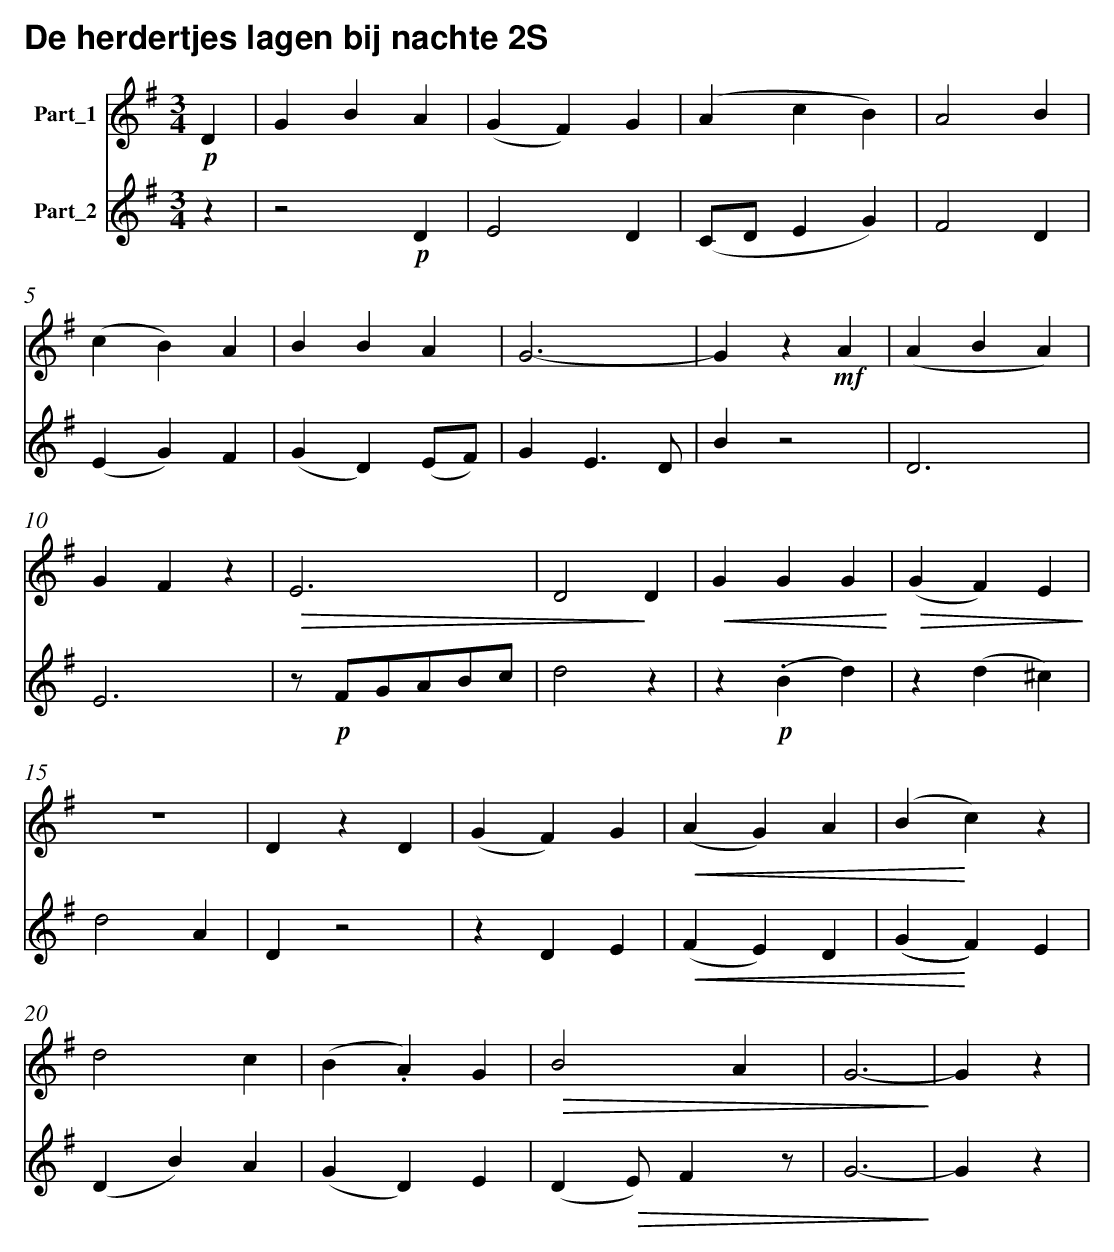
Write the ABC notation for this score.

X:1
T:De herdertjes lagen bij nachte 2S
%%score 1 2
L:1/4
M:3/4
K:G
V:1 treble nm="Part_1"
V:2 treble nm="Part_2"
V:1
!p! D | G B A | (G F) G | (A c B) | A2 B |$[K:G] (c B) A | B B A | G3- | G z!mf! A | (A B A) |$
G F z |!>(! E3 | D2!>)! D |!<(! G G G!<)! |!>(! (G F) E!>)! |$ z3 | D z D | (G F) G |
!<(! (A G) A | (B!<)! c) z |$ d2 c | (B .A) G |!>(! B2 A | G3-!>)! | G z |
V:2
z | z2!p! D | E2 D | (C/D/ E G) | F2 D |$ (E G) F | (G D) (E/F/) | G E3/2 D/ | B z2 | D3 |$
E3 | z/!p! F/G/A/B/c/ | d2 z | z!p! (.B d) | z (d ^c) |$ d2 A | D z2 | z D E |!<(! (F E) D |
((G!<)! F)) E |$ (D B) A | (G D) E | (D!>(! E/) F z/ | G3-!>)! | G z |
